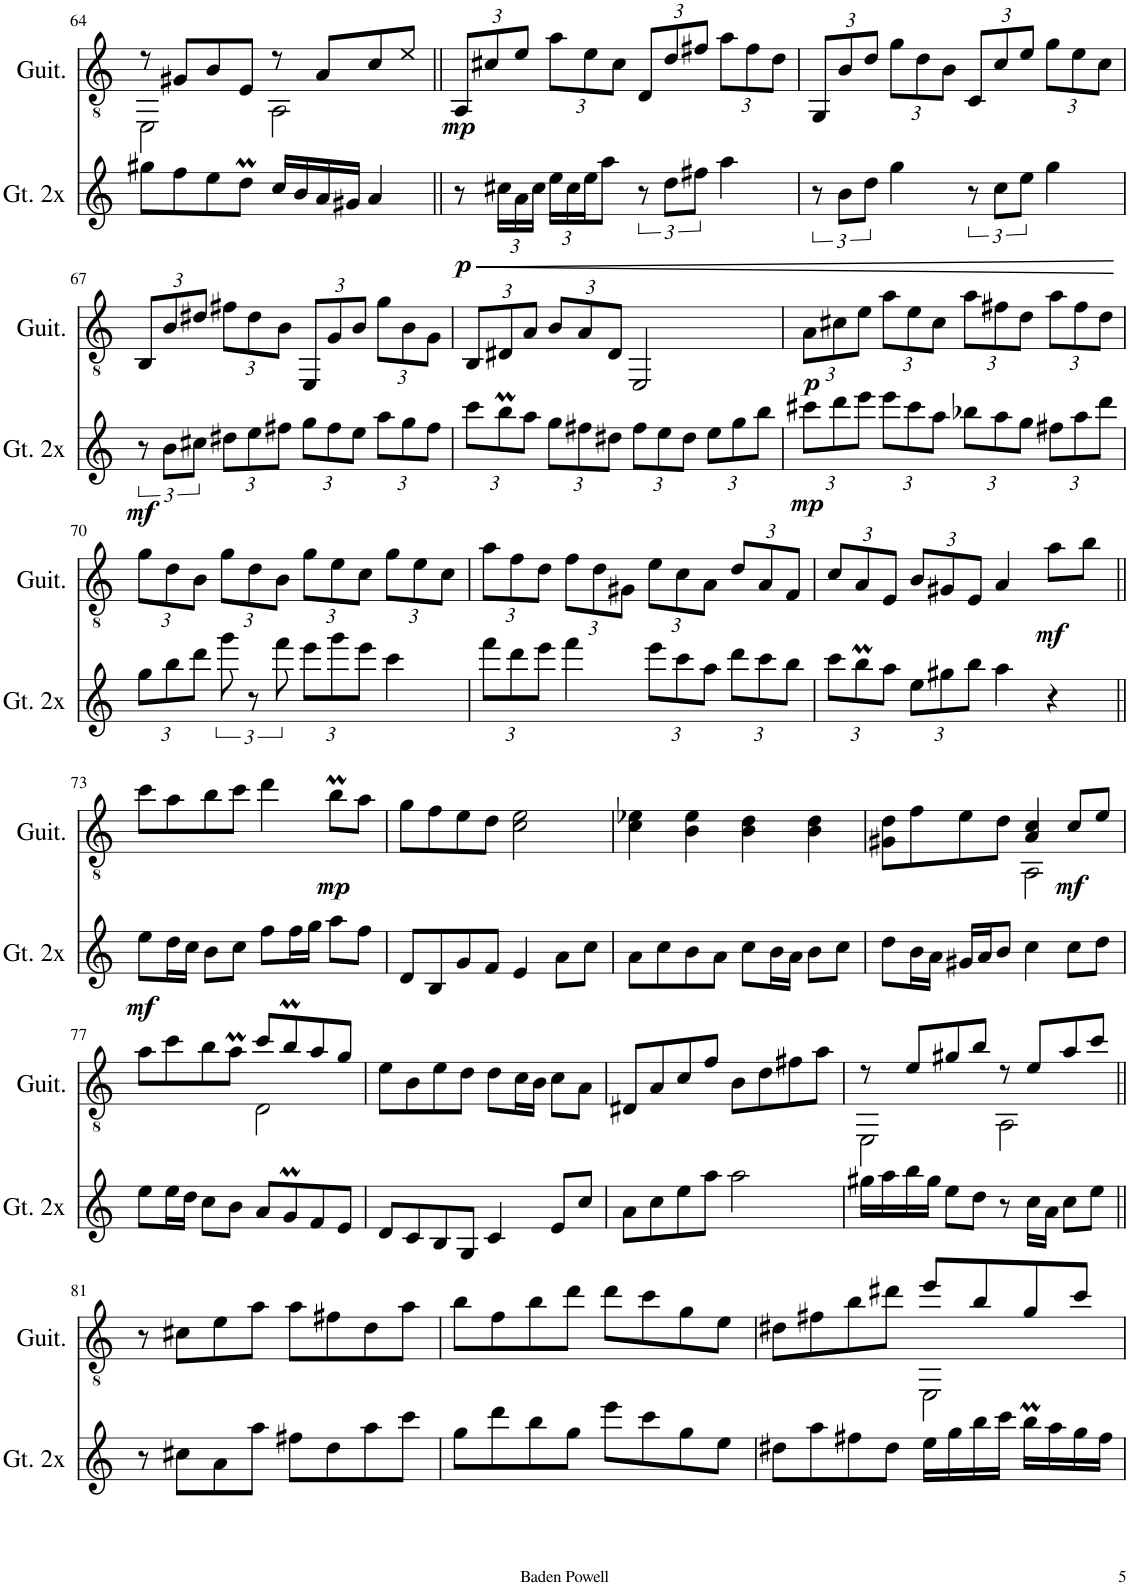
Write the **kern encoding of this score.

**kern	**dynam	**kern	**dynam
*part2	*part2	*part1	*part1
*staff2	*staff2	*staff1	*staff1
*I"Guitar (2x speed)	*	*I"Guitar	*
*I'Gt. 2x	*	*I'Guit.	*
!!LO:PB:g=z
*clefG2	*	*clefGv2	*
*k[]	*	*k[]	*
*M4/4	*	*M4/4	*
=64	=64	=64	=64
*	*	*^	*
8gg#X\L	.	8r	2EE\	.
8ff\	.	8G#X/L	.	.
8ee\	.	8B/	.	.
8ddM\J	.	8E/J	.	.
16cc/LL	.	8r	2AA\	.
16b/	.	.	.	.
16a/	.	8A/L	.	.
16g#X/JJ	.	.	.	.
4a/	.	8c/	.	.
.	.	8e/J	.	.
*	*	*v	*v	*
=65||	=65||	=65||	=65||
!	!LO:HP:b	!	!
*	*	*Xbrackettup	*
!	!LO:DY:n=1:b	!	!LO:DY:b
8r	< p	12AA/L	mp
.	.	12c#X/	.
*Xbrackettup	*	*	*
24cc#X\LL	.	.	.
24a\	.	12e/J	.
24cc#\JJ	.	.	.
24ee\LL	.	12a\L	.
24cc#\	.	.	.
24ee\J	.	12e\	.
8aa\J	.	.	.
.	.	12c#\J	.
*brackettup	*	*	*
12r	.	12D/L	.
12dd\L	.	12d/	.
12ff#X\J	.	12f#X/J	.
4aa\	.	12a\L	.
.	.	12f#\	.
.	.	12d\J	.
=66	=66	=66	=66
12r	.	12GG/L	.
12b\L	.	12B/	.
12dd\J	.	12d/J	.
4gg\	.	12g\L	.
.	.	12d\	.
.	.	12B\J	.
12r	.	12C/L	.
12cc\L	.	12c/	.
12ee\J	.	12e/J	.
4gg\	.	12g\L	.
.	.	12e\	.
.	.	12c\J	.
.	[	.	.
!!LO:LB:g=z
=67	=67	=67	=67
!	!LO:DY:b	!	!
12r	mf	12BB/L	.
12b\L	.	12B/	.
12cc#X\J	.	12d#X/J	.
*Xbrackettup	*	*	*
12dd#X\L	.	12f#X\L	.
12ee\	.	12d#\	.
12ff#X\J	.	12B\J	.
12gg\L	.	12EE/L	.
12ff#\	.	12G/	.
12ee\J	.	12B/J	.
12aa\L	.	12g\L	.
12gg\	.	12B\	.
12ff#\J	.	12G\J	.
=68	=68	=68	=68
12ccc\L	.	12BB/L	.
12bbm\	.	12D#X/	.
12aa\J	.	12A/J	.
12gg\L	.	12B/L	.
12ff#X\	.	12A/	.
12dd#X\J	.	12D#/J	.
12ff#\L	.	2EE/	.
12ee\	.	.	.
12dd#\J	.	.	.
12ee\L	.	.	.
12gg\	.	.	.
12bb\J	.	.	.
=69	=69	=69	=69
!	!LO:DY:b	!	!LO:DY:b
12ccc#X\L	mp	12A\L	p
12ddd\	.	12c#X\	.
12eee\J	.	12e\J	.
12eee\L	.	12a\L	.
12ccc#\	.	12e\	.
12aa\J	.	12c#\J	.
12bb-X\L	.	12a\L	.
12aa\	.	12f#X\	.
12gg\J	.	12d\J	.
12ff#X\L	.	12a\L	.
12aa\	.	12f#\	.
12ddd\J	.	12d\J	.
!!LO:LB:g=z
=70	=70	=70	=70
12gg\L	.	12g\L	.
12bb\	.	12d\	.
12ddd\J	.	12B\J	.
*brackettup	*	*	*
12ggg\	.	12g\L	.
12r	.	12d\	.
12fff\	.	12B\J	.
*Xbrackettup	*	*	*
12eee\L	.	12g\L	.
12ggg\	.	12e\	.
12eee\J	.	12c\J	.
4ccc\	.	12g\L	.
.	.	12e\	.
.	.	12c\J	.
=71	=71	=71	=71
12fff\L	.	12a\L	.
12ddd\	.	12f\	.
12eee\J	.	12d\J	.
4fff\	.	12f\L	.
.	.	12d\	.
.	.	12G#X\J	.
12eee\L	.	12e\L	.
12ccc\	.	12c\	.
12aa\J	.	12A\J	.
12ddd\L	.	12d/L	.
12ccc\	.	12A/	.
12bb\J	.	12F/J	.
=72	=72	=72	=72
12ccc\L	.	12c/L	.
12bbm\	.	12A/	.
12aa\J	.	12E/J	.
12ee\L	.	12B/L	.
12gg#X\	.	12G#X/	.
12bb\J	.	12E/J	.
4aa\	.	4A/	.
!	!	!	!LO:DY:b
4r	.	8a\L	mf
.	.	8b\J	.
!!LO:LB:g=z
=73||	=73||	=73||	=73||
!	!LO:DY:b	!	!
8ee\L	mf	8cc\L	.
16dd\L	.	8a\	.
16cc\JJ	.	.	.
8b\L	.	8b\	.
8cc\J	.	8cc\J	.
8ff\L	.	4dd\	.
16ff\L	.	.	.
16gg\JJ	.	.	.
!	!	!	!LO:DY:b
8aa\L	.	8bm\L	mp
8ff\J	.	8a\J	.
=74	=74	=74	=74
8d/L	.	8g\L	.
8B/	.	8f\	.
8g/	.	8e\	.
8f/J	.	8d\J	.
4e/	.	2c\ 2e\	.
8a\L	.	.	.
8cc\J	.	.	.
=75	=75	=75	=75
8a\L	.	4c\ 4e-X\	.
8cc\	.	.	.
8b\	.	4B\ 4e-\	.
8a\J	.	.	.
8cc\L	.	4B\ 4d\	.
16b\L	.	.	.
16a\JJ	.	.	.
8b\L	.	4B\ 4d\	.
8cc\J	.	.	.
=76	=76	=76	=76
*	*	*^	*
8dd\L	.	8G#X\ 8d\L	2ryy	.
16b\L	.	8f\	.	.
16a\JJ	.	.	.	.
16g#X/LL	.	8e\	.	.
16a/J	.	.	.	.
8b/J	.	8d\J	.	.
4cc\	.	4A/ 4c/	2AA\	.
!	!	!	!	!LO:DY:b
8cc\L	.	8c/L	.	mf
8dd\J	.	8e/J	.	.
!!LO:LB:g=z	!!
=77	=77	=77	=77	=77
8ee\L	.	8a\L	2ryy	.
16ee\L	.	8cc\	.	.
16dd\JJ	.	.	.	.
8cc\L	.	8b\	.	.
8b\J	.	8aM\J	.	.
8a/L	.	8cc/L	2D\	.
8gM/	.	8bm/	.	.
8f/	.	8a/	.	.
8e/J	.	8g/J	.	.
*	*	*v	*v	*
=78	=78	=78	=78
8d/L	.	8e\L	.
8c/	.	8B\	.
8B/	.	8e\	.
8G/J	.	8d\J	.
4c/	.	8d\L	.
.	.	16c\L	.
.	.	16B\JJ	.
8e/L	.	8c\L	.
8cc/J	.	8A\J	.
=79	=79	=79	=79
8a\L	.	8D#X/L	.
8cc\	.	8A/	.
8ee\	.	8c/	.
8aa\J	.	8f/J	.
2aa\	.	8B\L	.
.	.	8d\	.
.	.	8f#X\	.
.	.	8a\J	.
=80	=80	=80	=80
*	*	*^	*
16gg#X\LL	.	8r	2EE\	.
16aa\	.	.	.	.
16bb\	.	8e/L	.	.
16gg#\JJ	.	.	.	.
8ee\L	.	8g#X/	.	.
8dd\J	.	8b/J	.	.
8r	.	8r	2AA\	.
16cc\LL	.	8e/L	.	.
16a\JJ	.	.	.	.
8cc\L	.	8a/	.	.
8ee\J	.	8cc/J	.	.
*	*	*v	*v	*
!!LO:LB:g=z
=81||	=81||	=81||	=81||
8r	.	8r	.
8cc#X\L	.	8c#X\L	.
8a\	.	8e\	.
8aa\J	.	8a\J	.
8ff#X\L	.	8a\L	.
8dd\	.	8f#X\	.
8aa\	.	8d\	.
8ccc\J	.	8a\J	.
=82	=82	=82	=82
8gg\L	.	8b\L	.
8ddd\	.	8f\	.
8bb\	.	8b\	.
8gg\J	.	8dd\J	.
8eee\L	.	8dd\L	.
8ccc\	.	8cc\	.
8gg\	.	8g\	.
8ee\J	.	8e\J	.
=83	=83	=83	=83
*	*	*^	*
8dd#X\L	.	8d#X\L	2ryy	.
8aa\	.	8f#X\	.	.
8ff#X\	.	8b\	.	.
8dd#\J	.	8dd#X\J	.	.
16ee\LL	.	8ee/L	2EE\	.
16gg\	.	.	.	.
16bb\	.	8b/	.	.
16ccc\JJ	.	.	.	.
16bbm\LL	.	8g/	.	.
16aa\	.	.	.	.
16gg\	.	8cc/J	.	.
16ff#\JJ	.	.	.	.
*	*	*v	*v	*
=	=	=	=
*-	*-	*-	*-
